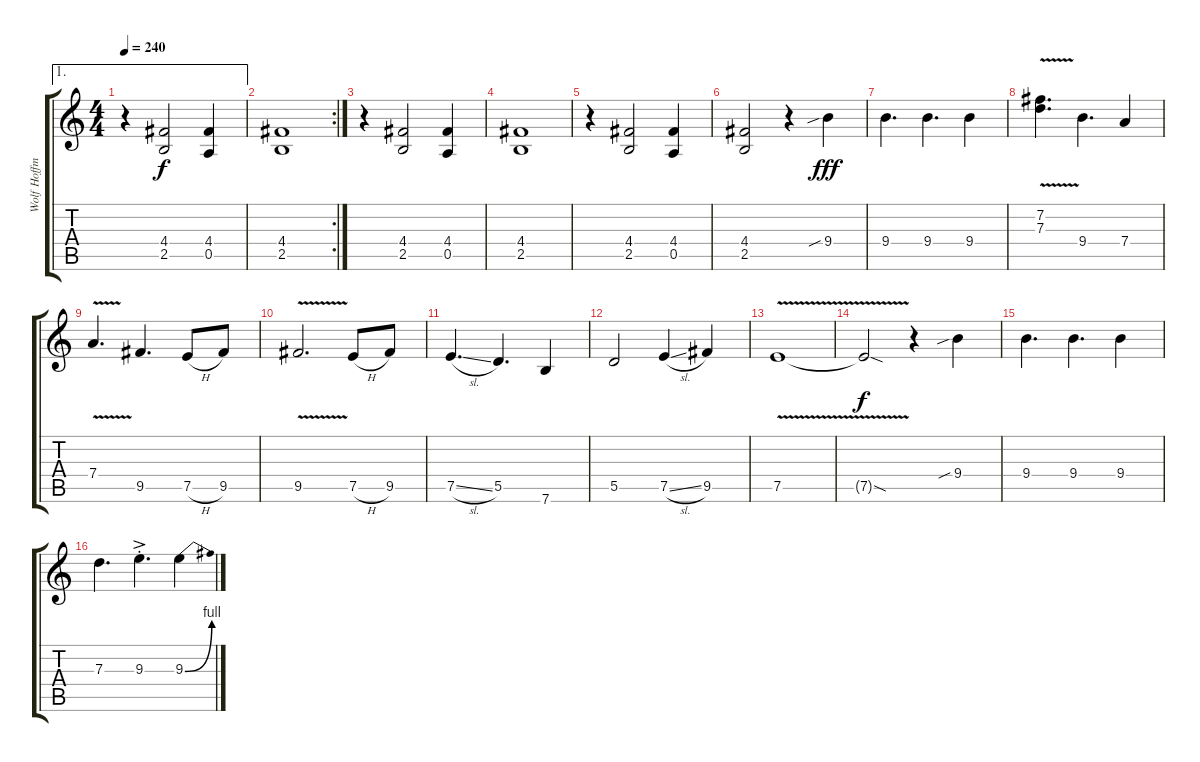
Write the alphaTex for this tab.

\track ("Wolf Hoffmann" "Wolf Hoffm") {instrument acousticguitarsteel}
\staff {score tabs}
\tuning (E4 B3 G3 D3 A2 E2) {hide}
\ae 1
\ts (4 4)
\tempo 240
\clef g2
\ks c
r.4{dy f} (4.4 2.5).2 (4.4 0.5).4 |
\rc 2
(4.4 2.5).1 |
r.4 (4.4 2.5).2 (4.4 0.5).4 |
(4.4 2.5).1 |
r.4 (4.4 2.5).2 (4.4 0.5).4 |
(4.4 2.5).2 r.4 9.4{sib}.4{dy fff} |
9.4.4{d} 9.4.4{d} 9.4.4 |
(7.2 7.3{v}).4{d} 9.4.4{d} 7.4.4 |
7.4{v}.4{d} 9.5.4{d} 7.5{h}.8 9.5.8 |
9.5{v}.2{d} 7.5{h}.8 9.5.8 |
7.5{sl}.4{d} 5.5.4{d} 7.6.4 |
5.5.2 7.5{sl}.4 9.5.4 |
7.5{v}.1 |
7.5{v sod t}.2{dy f} r.4 9.4{sib}.4 |
9.4.4{d} 9.4.4{d} 9.4.4 |
7.3.4{d} 9.3{ac st}.4{d} 9.3{be (bend 0 0 60 4)}.4
